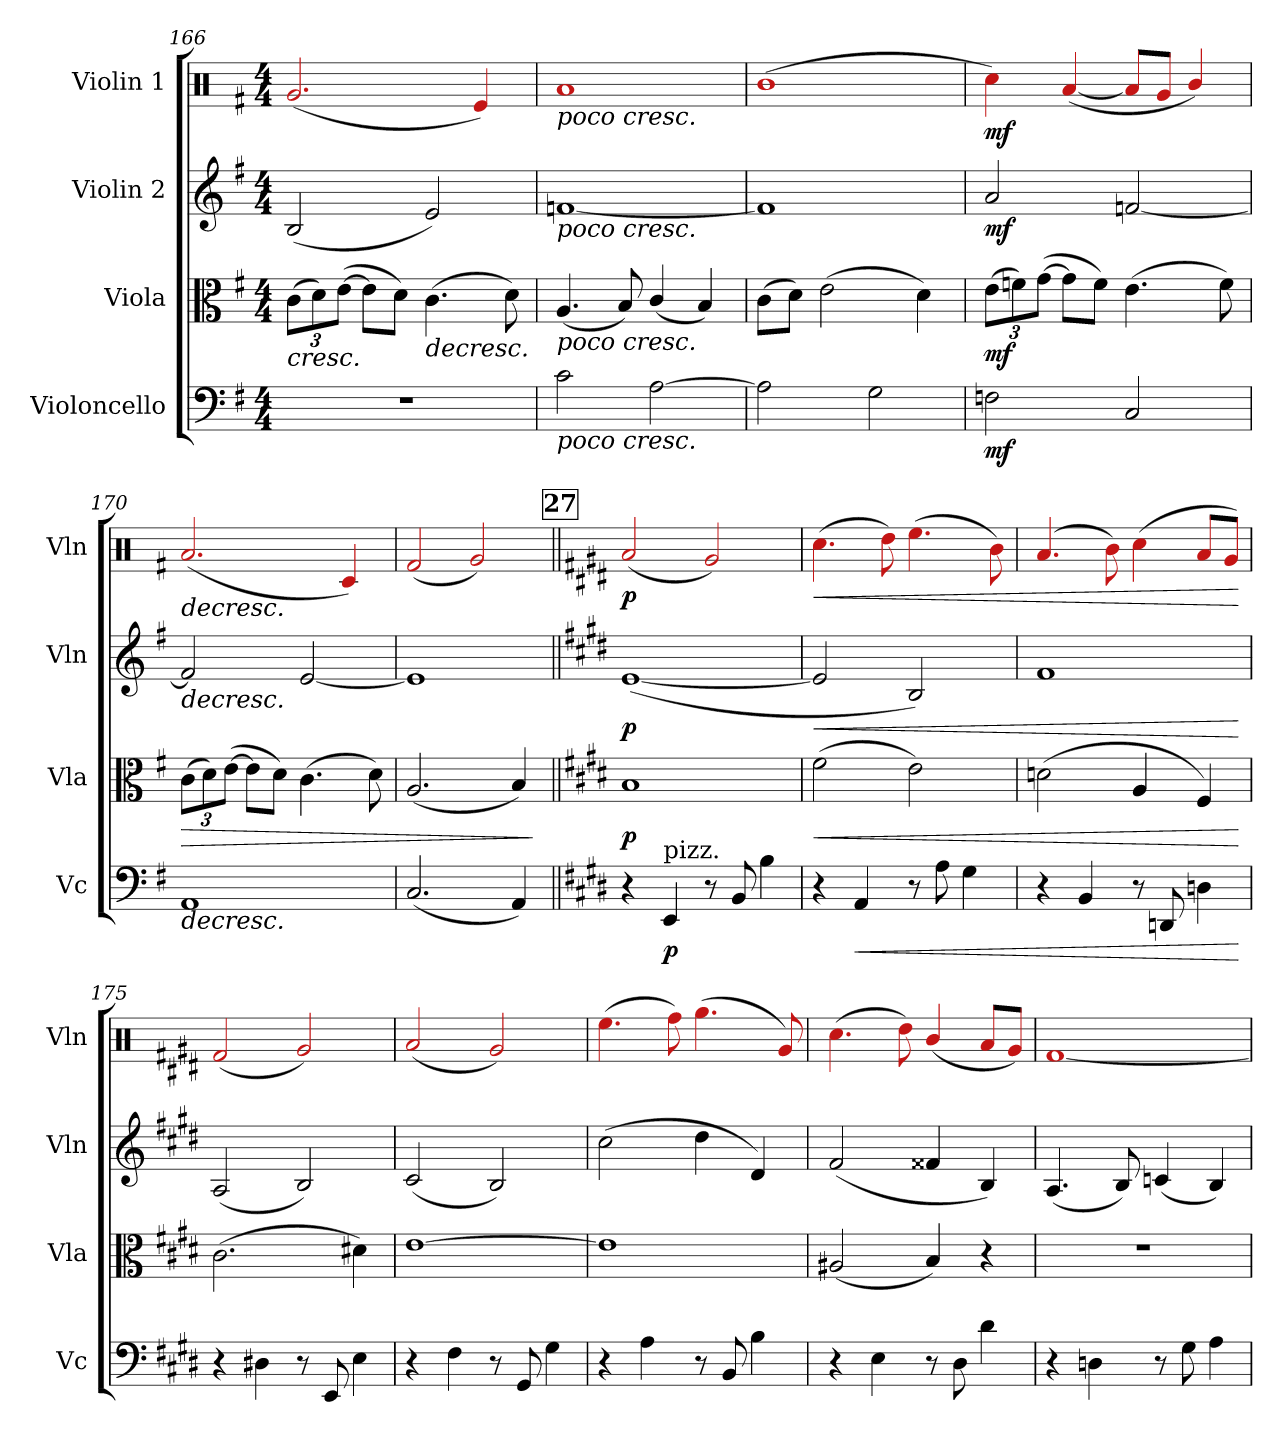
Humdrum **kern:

**kern	**dynam	**kern	**dynam	**kern	**dynam	**kern	**dynam
*part4	*part4	*part3	*part3	*part2	*part2	*part1	*part1
*staff4	*staff4	*staff3	*staff3	*staff2	*staff2	*staff1	*staff1
*I"Violoncello	*	*I"Viola	*	*I"Violin 2	*	*I"Violin 1	*
*I'Vc	*	*I'Vla	*	*I'Vln	*	*I'Vln	*
*clefF4	*	*clefC3	*	*clefG2	*	*clefX	*
*k[f#]	*	*k[f#]	*	*k[f#]	*	*k[f#]	*
*M4/4	*	*M4/4	*	*M4/4	*	*M4/4	*
*	*	*Xbrackettup	*	*	*	*	*
=166	=166	=166	=166	=166	=166	=166	=166
!	!	!	!LO:HP:b	!	!	!	!
1r	.	(12c\L	<	(2B/	.	(2.g/	.
.	.	12d\)	.	.	.	.	.
.	.	([12e\J	.	.	.	.	.
.	.	8e\L]	.	.	.	.	.
.	.	8d\J)	.	.	.	.	.
!	!	!	!LO:HP:b	!	!	!	!
.	.	(4.c\	>	2e/)	.	.	.
.	.	.	.	.	.	4e/)	.
.	.	8d\)	.	.	.	.	.
.	.	.	[	.	.	.	.
!!LO:LB:g=z
=167	=167	=167	=167	=167	=167	=167	=167
!	!	!	!	!	!	!LO:TX:b:i:t=poco cresc.	!
!	!	!	!	!LO:TX:b:i:t=poco cresc.	!	!	!
!	!	!LO:TX:b:i:t=poco cresc.	!	!	!	!	!
!LO:TX:b:i:t=poco cresc.	!	!	!	!	!	!	!
2c\	.	(4.A/	.	[1fn	.	1a	.
.	.	8B/)	.	.	.	.	.
[2A\	.	(4c/	.	.	.	.	.
.	.	4B/)	.	.	.	.	.
=168	=168	=168	=168	=168	=168	=168	=168
2A\]	.	(8c\L	.	1f]	.	(1b	.
.	.	8d\J)	.	.	.	.	.
.	.	(2e\	.	.	.	.	.
2G\	.	.	.	.	.	.	.
.	.	4d\)	.	.	.	.	.
=169	=169	=169	=169	=169	=169	=169	=169
!	!LO:DY:b	!	!LO:DY:b	!	!LO:DY:b	!	!LO:DY:b
2Fn\	mf	(12e\L	mf	2a/	mf	4cc\)	mf
.	.	12fn\)	.	.	.	.	.
.	.	([12g\J	.	.	.	.	.
.	.	8g\L]	.	.	.	([4a/	.
.	.	8f\J)	.	.	.	.	.
2C/	.	(4.e\	.	[2fn/	.	8a/L]	.
.	.	.	.	.	.	8g/J	.
.	.	.	.	.	.	4b/)	.
.	.	8f\)	.	.	.	.	.
=170	=170	=170	=170	=170	=170	=170	=170
!	!LO:HP:b	!	!LO:HP:b	!	!LO:HP:b	!	!LO:HP:b
1AA	>	(12c\L	>	2f/]	>	(2.a/	>
.	.	12d\)	.	.	.	.	.
.	.	([12e\J	.	.	.	.	.
.	.	8e\L]	.	.	.	.	.
.	.	8d\J)	.	.	.	.	.
.	.	(4.c\	.	[2e/	.	.	.
.	.	.	.	.	.	4c/)	.
.	.	8d\)	.	.	.	.	.
=171	=171	=171	=171	=171	=171	=171	=171
(2.C/	.	(2.A/	.	1e]	.	(2f/	.
.	.	.	.	.	.	2g/)	.
4AA/)	.	4B/)	.	.	.	.	.
.	.	.	]	.	.	.	.
!!LO:LB:g=z
!!LO:REH:place=s1:a:B:cj:fs=14:t=27
=172||	=172||	=172||	=172||	=172||	=172||	=172||	=172||
*k[f#c#g#d#]	*	*k[f#c#g#d#]	*	*k[f#c#g#d#]	*	*k[f#c#g#d#]	*
!	!	!	!LO:DY:b	!	!LO:DY:b	!	!LO:DY:b
4r	.	1B	p	([1e	p	(2a/	p
!LO:TX:a:t=pizz.	!	!	!	!	!	!	!
!	!LO:DY:b	!	!	!	!	!	!
4EE/	p	.	.	.	.	.	.
8r	.	.	.	.	.	2g/)	.
8BB/	.	.	.	.	.	.	.
4B\	.	.	.	.	.	.	.
=173	=173	=173	=173	=173	=173	=173	=173
!	!	!	!LO:HP:b	!	!LO:HP:b	!	!LO:HP:b
4r	.	(2f#\	<	2e/]	<	(4.cc\	<
!	!LO:HP:b	!	!	!	!	!	!
4AA/	<	.	.	.	.	.	.
.	.	.	.	.	.	8dd\)	.
8r	.	2e\)	.	2B/)	.	(4.ee\	.
8A\	.	.	.	.	.	.	.
4G#\	.	.	.	.	.	.	.
.	.	.	.	.	.	8b\)	.
.	]	.	]	.	]	.	]
=174	=174	=174	=174	=174	=174	=174	=174
4r	.	(2dn\	.	1f#	.	(4.a/	.
4BB/	.	.	.	.	.	.	.
.	.	.	.	.	.	8b\)	.
8r	.	4A/	.	.	.	(4cc\	.
8DDn/	.	.	.	.	.	.	.
4Dn\	.	4F#/)	.	.	.	8a/L	.
.	.	.	.	.	.	8g/J)	.
.	[	.	[	.	[	.	[
=175	=175	=175	=175	=175	=175	=175	=175
4r	.	(2.c#\	.	(2A/	.	(2f/	.
4D#X\	.	.	.	.	.	.	.
8r	.	.	.	2B/)	.	2g/)	.
8EE/	.	.	.	.	.	.	.
4E\	.	4d#X\)	.	.	.	.	.
=176	=176	=176	=176	=176	=176	=176	=176
4r	.	[1e	.	(2c#/	.	(2a#X/	.
4F#\	.	.	.	.	.	.	.
8r	.	.	.	2B/)	.	2g/)	.
8GG#/	.	.	.	.	.	.	.
4G#\	.	.	.	.	.	.	.
!!LO:PB:g=z
=177	=177	=177	=177	=177	=177	=177	=177
4r	.	1e]	.	(2cc#\	.	(4.ee\	.
4A\	.	.	.	.	.	.	.
.	.	.	.	.	.	8ff\)	.
8r	.	.	.	4dd#\	.	(4.gg\	.
8BB/	.	.	.	.	.	.	.
4B\	.	.	.	4d#/)	.	.	.
.	.	.	.	.	.	8g/)	.
=178	=178	=178	=178	=178	=178	=178	=178
4r	.	(2A#X/	.	(2f#/	.	(4.cc\	.
4E\	.	.	.	.	.	.	.
.	.	.	.	.	.	8dd\)	.
8r	.	4B/)	.	4f##X/	.	(4b/	.
8D#\	.	.	.	.	.	.	.
4d#\	.	4r	.	4B/)	.	8a#X/L	.
.	.	.	.	.	.	8g/J)	.
=179	=179	=179	=179	=179	=179	=179	=179
!	!LO:DY:b	!	!	!	!	!	!
!	!LO:DY:n=1:b	!	!	!	!LO:DY:b	!	!
!	!	!	!	!	!LO:DY:n=1:b	!	!LO:DY:b
!	!	!	!	!	!	!	!LO:DY:n=1:b
4r	other-dynamics p	1r	.	(4.A/	other-dynamics p	[1f	other-dynamics p
4Dn\	.	.	.	.	.	.	.
.	.	.	.	8B/)	.	.	.
8r	.	.	.	(4cn/	.	.	.
8G#\	.	.	.	.	.	.	.
4A\	.	.	.	4B/)	.	.	.
=	=	=	=	=	=	=	=
*-	*-	*-	*-	*-	*-	*-	*-
